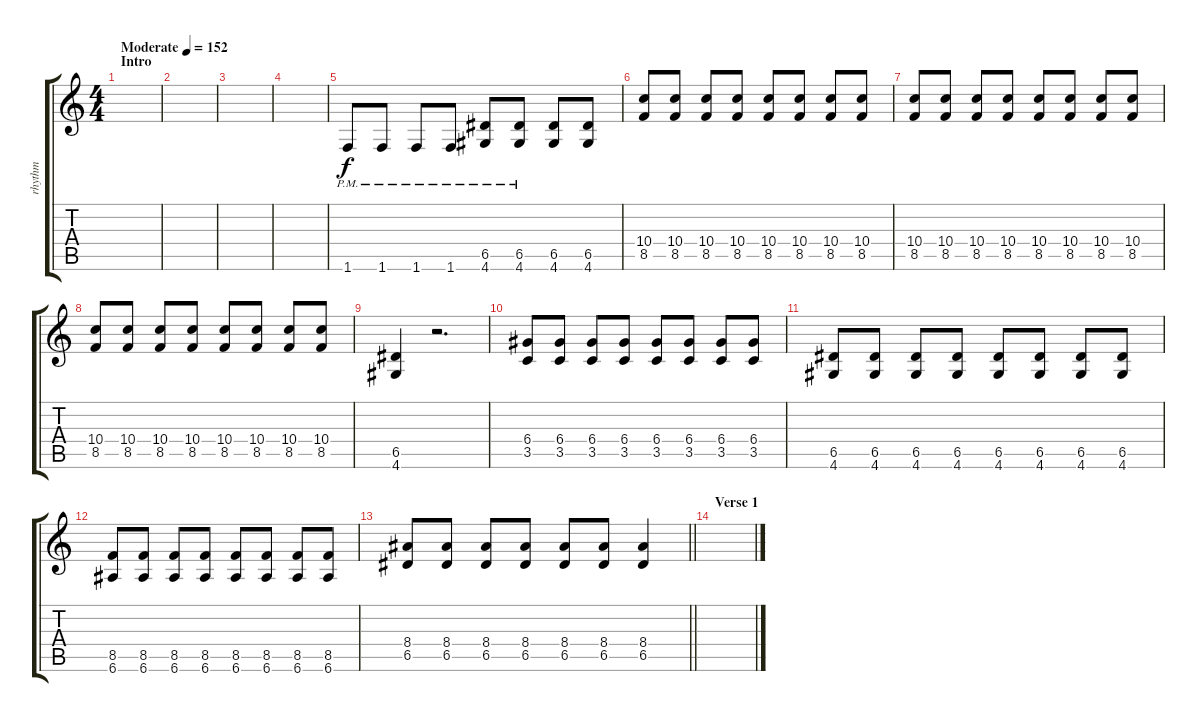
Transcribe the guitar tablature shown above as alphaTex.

\track ("rhythm" "rhythm") {instrument overdrivenguitar}
\staff {score tabs}
\tuning (E4 B3 G3 D3 A2 E2) {hide}
\ts (4 4)
\section ("" "Intro")
\tempo (152 "Moderate")
\clef g2
\ks c
|
|
|
|
1.6{pm}.8 1.6{pm}.8 1.6{pm}.8 1.6{pm}.8 (6.5{pm} 4.6{pm}).8 (6.5{pm} 4.6{pm}).8 (6.5 4.6).8 (6.5 4.6).8 |
(10.4 8.5).8 (10.4 8.5).8 (10.4 8.5).8 (10.4 8.5).8 (10.4 8.5).8 (10.4 8.5).8 (10.4 8.5).8 (10.4 8.5).8 |
(10.4 8.5).8 (10.4 8.5).8 (10.4 8.5).8 (10.4 8.5).8 (10.4 8.5).8 (10.4 8.5).8 (10.4 8.5).8 (10.4 8.5).8 |
(10.4 8.5).8 (10.4 8.5).8 (10.4 8.5).8 (10.4 8.5).8 (10.4 8.5).8 (10.4 8.5).8 (10.4 8.5).8 (10.4 8.5).8 |
(6.5 4.6).4 r.2{d} |
(6.4 3.5).8 (6.4 3.5).8 (6.4 3.5).8 (6.4 3.5).8 (6.4 3.5).8 (6.4 3.5).8 (6.4 3.5).8 (6.4 3.5).8 |
(6.5 4.6).8 (6.5 4.6).8 (6.5 4.6).8 (6.5 4.6).8 (6.5 4.6).8 (6.5 4.6).8 (6.5 4.6).8 (6.5 4.6).8 |
(8.5 6.6).8 (8.5 6.6).8 (8.5 6.6).8 (8.5 6.6).8 (8.5 6.6).8 (8.5 6.6).8 (8.5 6.6).8 (8.5 6.6).8 |
\barLineRight lightlight
(8.4 6.5).8 (8.4 6.5).8 (8.4 6.5).8 (8.4 6.5).8 (8.4 6.5).8 (8.4 6.5).8 (8.4 6.5).4 |
\section ("" "Verse 1")
